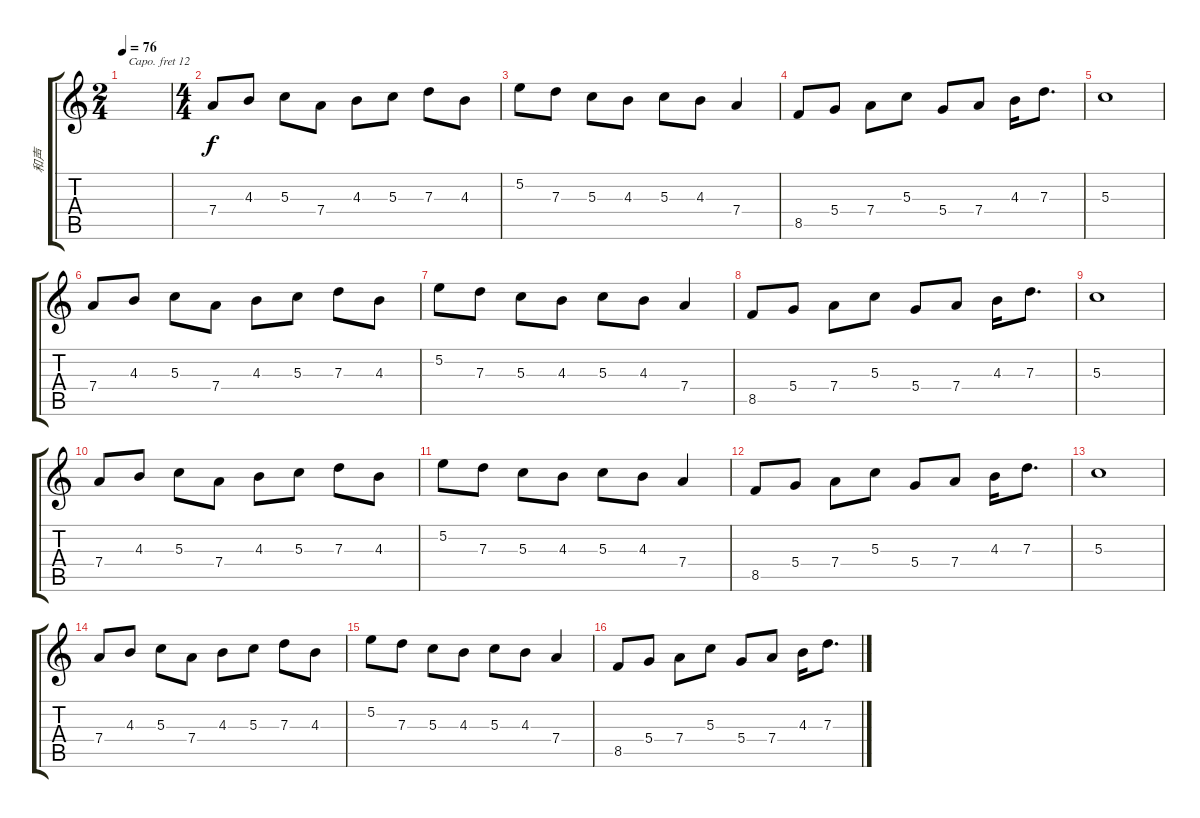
\track ("和声" "和声") {instrument flute}
\staff {score tabs}
\capo 12
\tuning (E4 B3 G3 D3 A2 E2) {hide}
\ts (2 4)
\tempo 76
\clef g2
\ks c
|
\ts (4 4)
7.4.8 4.3.8 5.3.8 7.4.8 4.3.8 5.3.8 7.3.8 4.3.8 |
5.2.8 7.3.8 5.3.8 4.3.8 5.3.8 4.3.8 7.4.4 |
8.5.8 5.4.8 7.4.8 5.3.8 5.4.8 7.4.8 4.3.16 7.3.8{d} |
5.3.1 |
7.4.8 4.3.8 5.3.8 7.4.8 4.3.8 5.3.8 7.3.8 4.3.8 |
5.2.8 7.3.8 5.3.8 4.3.8 5.3.8 4.3.8 7.4.4 |
8.5.8 5.4.8 7.4.8 5.3.8 5.4.8 7.4.8 4.3.16 7.3.8{d} |
5.3.1 |
7.4.8 4.3.8 5.3.8 7.4.8 4.3.8 5.3.8 7.3.8 4.3.8 |
5.2.8 7.3.8 5.3.8 4.3.8 5.3.8 4.3.8 7.4.4 |
8.5.8 5.4.8 7.4.8 5.3.8 5.4.8 7.4.8 4.3.16 7.3.8{d} |
5.3.1 |
7.4.8 4.3.8 5.3.8 7.4.8 4.3.8 5.3.8 7.3.8 4.3.8 |
5.2.8 7.3.8 5.3.8 4.3.8 5.3.8 4.3.8 7.4.4 |
8.5.8 5.4.8 7.4.8 5.3.8 5.4.8 7.4.8 4.3.16 7.3.8{d}
